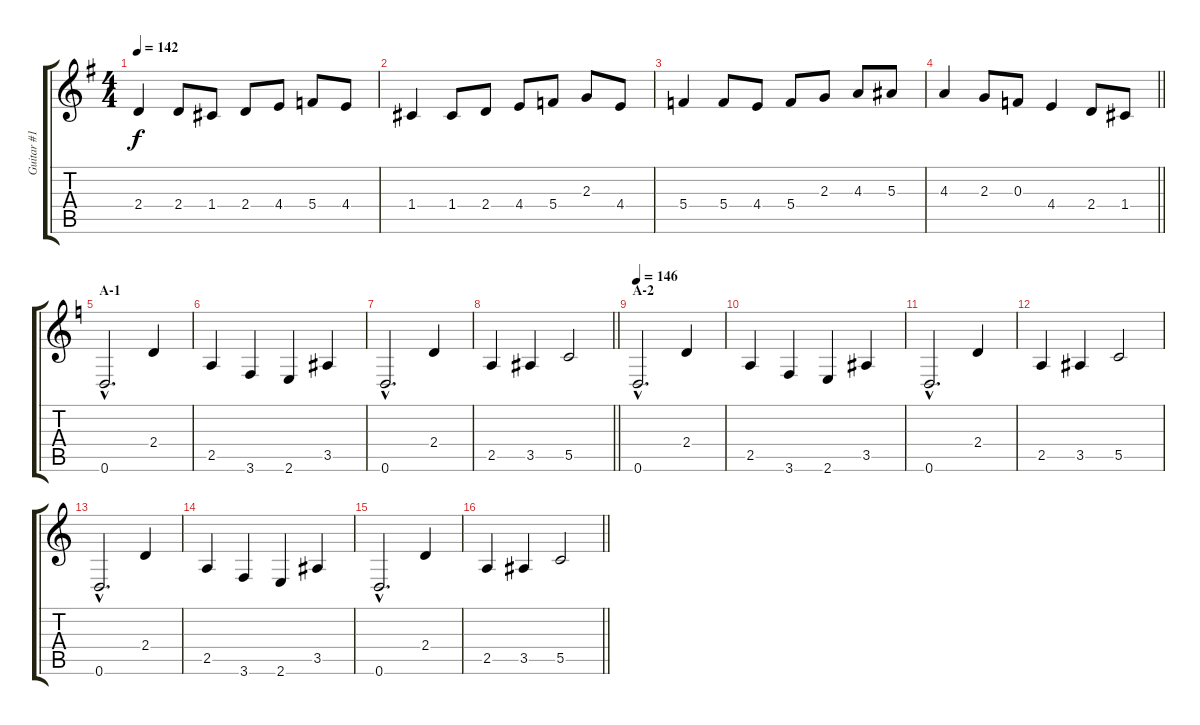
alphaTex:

\track ("Guitar #1" "Guitar #1") {instrument distortionguitar}
\staff {score tabs}
\tuning (D4 A3 F3 C3 G2 D2) {hide}
\ts (4 4)
\tempo 142
\clef g2
\ks g
2.4.4{dy f} 2.4.8 1.4.8 2.4.8 4.4.8 5.4.8 4.4.8 |
1.4.4 1.4.8 2.4.8 4.4.8 5.4.8 2.3.8 4.4.8 |
5.4.4 5.4.8 4.4.8 5.4.8 2.3.8 4.3.8 5.3.8 |
\barLineRight lightlight
4.3.4 2.3.8 0.3.8 4.4.4 2.4.8 1.4.8 |
\section ("" "A-1")
\ks c
0.6{hac}.2{d} 2.4.4 |
2.5.4 3.6.4 2.6.4 3.5.4 |
0.6{hac}.2{d} 2.4.4 |
\barLineRight lightlight
2.5.4 3.5.4 5.5.2 |
\section ("" "A-2")
\tempo 146
0.6{hac}.2{d} 2.4.4 |
2.5.4 3.6.4 2.6.4 3.5.4 |
0.6{hac}.2{d} 2.4.4 |
2.5.4 3.5.4 5.5.2 |
0.6{hac}.2{d} 2.4.4 |
2.5.4 3.6.4 2.6.4 3.5.4 |
0.6{hac}.2{d} 2.4.4 |
\barLineRight lightlight
2.5.4 3.5.4 5.5.2
